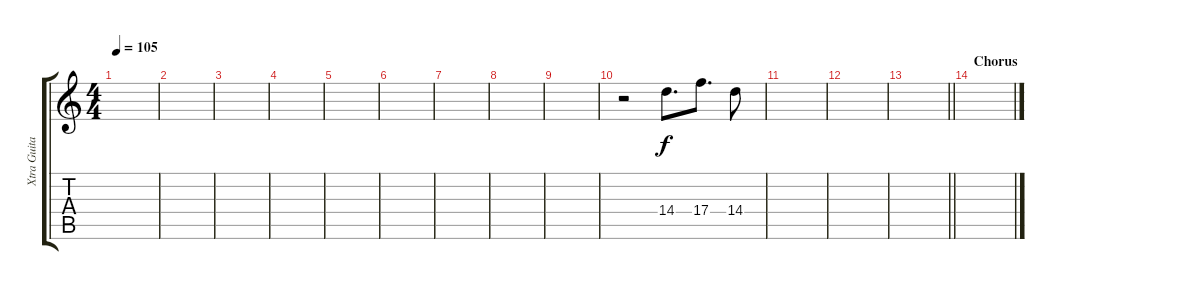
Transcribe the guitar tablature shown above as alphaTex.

\track ("Xtra Guitar" "Xtra Guita") {instrument electricguitarclean}
\staff {score tabs}
\tuning (D4 A3 F3 C3 G2 C2) {hide}
\ts (4 4)
\tempo 105
\clef g2
\ks c
|
|
|
|
|
|
|
|
|
r.2 14.4.8{d} 17.4.8{d} 14.4.8 |
|
|
\barLineRight lightlight
|
\section ("" "Chorus")
